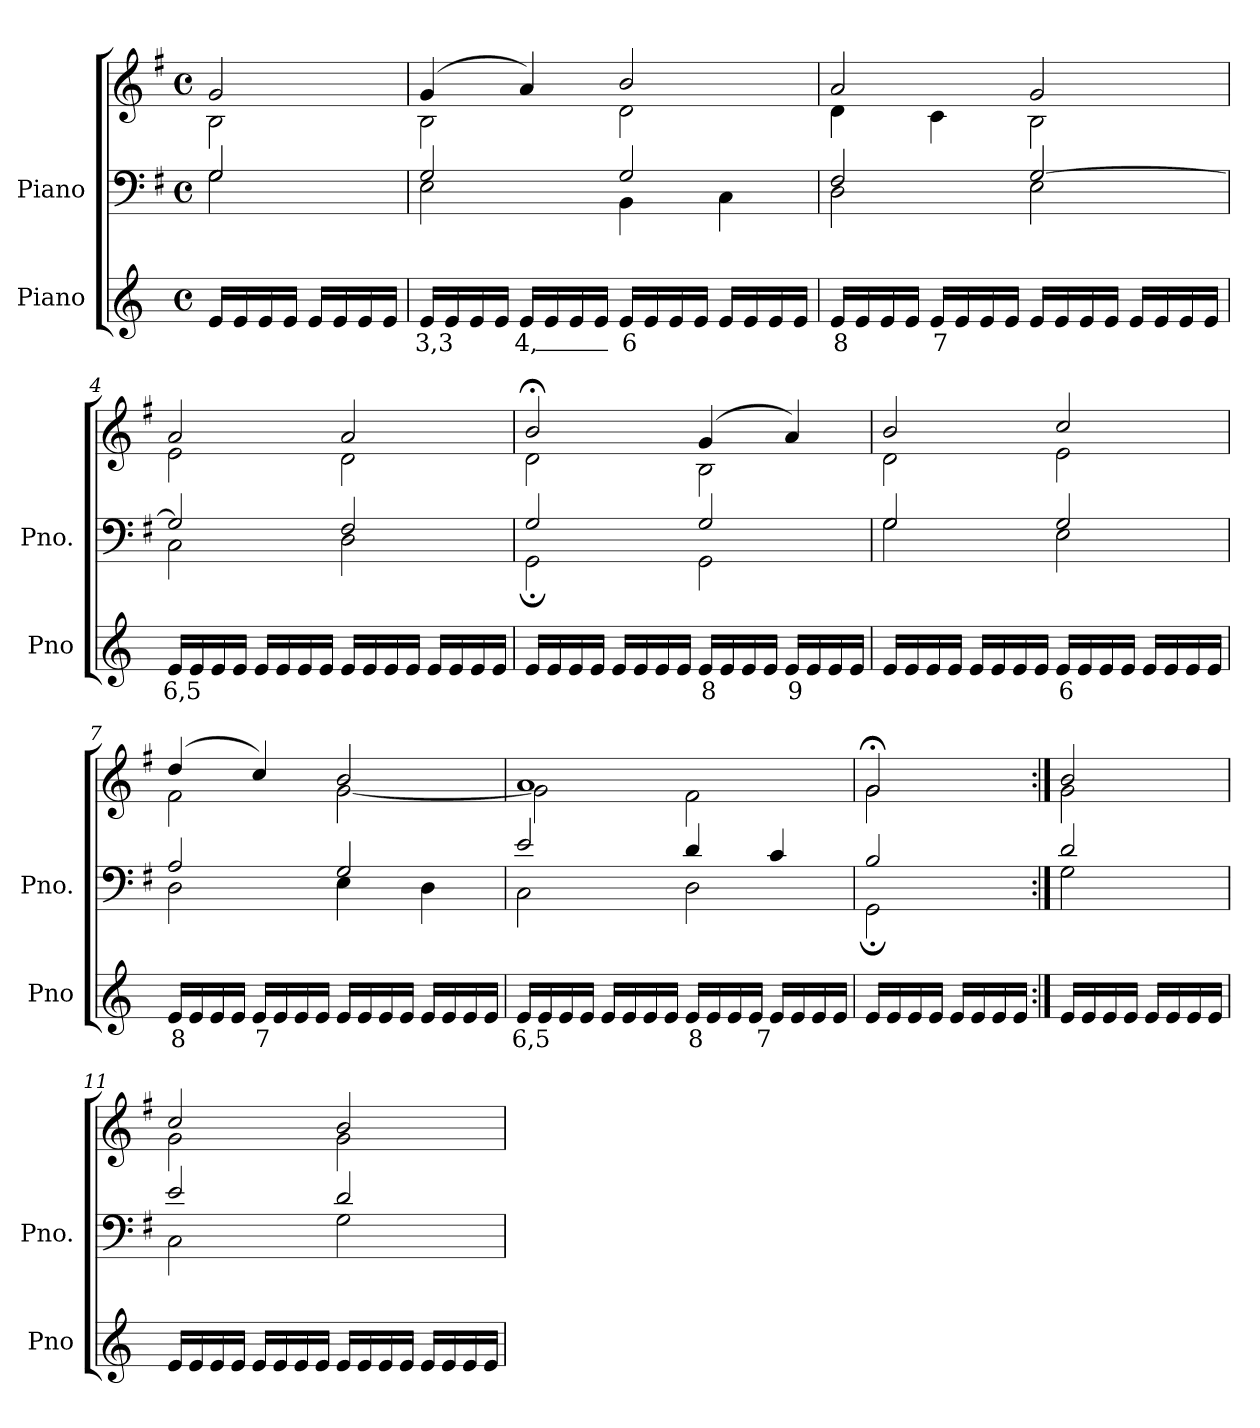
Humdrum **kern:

**kern	**text	**kern	**kern
*part2	*part2	*part1	*part1
*staff3	*staff3	*staff2	*staff1
*I"Piano	*	*I"Piano	*
*I'Pno	*	*I'Pno.	*
*clefG2	*	*clefF4	*clefG2
*k[]	*	*k[f#]	*k[f#]
*M4/4	*	*M4/4	*M4/4
*met(c)	*	*met(c)	*met(c)
=1	=1	=1	=1
*	*	*^	*^
16e/LL	.	2G/	2G\	2g/	2B\
16e/	.	.	.	.	.
16e/	.	.	.	.	.
16e/JJ	.	.	.	.	.
16e/LL	.	.	.	.	.
16e/	.	.	.	.	.
16e/	.	.	.	.	.
16e/JJ	.	.	.	.	.
=2	=2	=2	=2	=2	=2
!	!LO:LY:b	!	!	!	!
16e/LL	3,3	2G/	2E\	(>4g/	2B\
16e/	.	.	.	.	.
16e/	.	.	.	.	.
16e/JJ	.	.	.	.	.
!	!LO:LY:b	!	!	!	!
16e/LL	4,_	.	.	4a/)	.
16e/	.	.	.	.	.
16e/	.	.	.	.	.
16e/JJ	.	.	.	.	.
!	!LO:LY:b	!	!	!	!
16e/LL	6	2G/	4BB\	2b/	2d\
16e/	.	.	.	.	.
16e/	.	.	.	.	.
16e/JJ	.	.	.	.	.
!	!LO:LY:b	!	!	!	!
16e/LL	_	.	4C\	.	.
16e/	.	.	.	.	.
16e/	.	.	.	.	.
16e/JJ	.	.	.	.	.
=3	=3	=3	=3	=3	=3
!	!LO:LY:b	!	!	!	!
16e/LL	8	2F#/	2D\	2a/	4d\
16e/	.	.	.	.	.
16e/	.	.	.	.	.
16e/JJ	.	.	.	.	.
!	!LO:LY:b	!	!	!	!
16e/LL	7	.	.	.	4c\
16e/	.	.	.	.	.
16e/	.	.	.	.	.
16e/JJ	.	.	.	.	.
16e/LL	.	[2G/	2E\	2g/	2B\
16e/	.	.	.	.	.
16e/	.	.	.	.	.
16e/JJ	.	.	.	.	.
16e/LL	.	.	.	.	.
16e/	.	.	.	.	.
16e/	.	.	.	.	.
16e/JJ	.	.	.	.	.
=4	=4	=4	=4	=4	=4
!	!LO:LY:b	!	!	!	!
16e/LL	6,5	2G/]	2C\	2a/	2e\
16e/	.	.	.	.	.
16e/	.	.	.	.	.
16e/JJ	.	.	.	.	.
16e/LL	.	.	.	.	.
16e/	.	.	.	.	.
16e/	.	.	.	.	.
16e/JJ	.	.	.	.	.
16e/LL	.	2F#/	2D\	2a/	2d\
16e/	.	.	.	.	.
16e/	.	.	.	.	.
16e/JJ	.	.	.	.	.
16e/LL	.	.	.	.	.
16e/	.	.	.	.	.
16e/	.	.	.	.	.
16e/JJ	.	.	.	.	.
=5	=5	=5	=5	=5	=5
16e/LL	.	2G/	2GG;\	2b;</	2d\
16e/	.	.	.	.	.
16e/	.	.	.	.	.
16e/JJ	.	.	.	.	.
16e/LL	.	.	.	.	.
16e/	.	.	.	.	.
16e/	.	.	.	.	.
16e/JJ	.	.	.	.	.
!	!LO:LY:b	!	!	!	!
16e/LL	8	2G/	2GG\	(>4g/	2B\
16e/	.	.	.	.	.
16e/	.	.	.	.	.
16e/JJ	.	.	.	.	.
!	!LO:LY:b	!	!	!	!
16e/LL	9	.	.	4a/)	.
16e/	.	.	.	.	.
16e/	.	.	.	.	.
16e/JJ	.	.	.	.	.
=6	=6	=6	=6	=6	=6
16e/LL	.	2G/	2G\	2b/	2d\
16e/	.	.	.	.	.
16e/	.	.	.	.	.
16e/JJ	.	.	.	.	.
16e/LL	.	.	.	.	.
16e/	.	.	.	.	.
16e/	.	.	.	.	.
16e/JJ	.	.	.	.	.
!	!LO:LY:b	!	!	!	!
16e/LL	6	2G/	2E\	2cc/	2e\
16e/	.	.	.	.	.
16e/	.	.	.	.	.
16e/JJ	.	.	.	.	.
16e/LL	.	.	.	.	.
16e/	.	.	.	.	.
16e/	.	.	.	.	.
16e/JJ	.	.	.	.	.
=7	=7	=7	=7	=7	=7
!	!LO:LY:b	!	!	!	!
16e/LL	8	2A/	2D\	(>4dd/	2f#\
16e/	.	.	.	.	.
16e/	.	.	.	.	.
16e/JJ	.	.	.	.	.
!	!LO:LY:b	!	!	!	!
16e/LL	7	.	.	4cc/)	.
16e/	.	.	.	.	.
16e/	.	.	.	.	.
16e/JJ	.	.	.	.	.
16e/LL	.	2G/	4E\	2b/	[2g\
16e/	.	.	.	.	.
16e/	.	.	.	.	.
16e/JJ	.	.	.	.	.
!	!LO:LY:b	!	!	!	!
16e/LL	_	.	4D\	.	.
16e/	.	.	.	.	.
16e/	.	.	.	.	.
16e/JJ	.	.	.	.	.
=8	=8	=8	=8	=8	=8
!	!LO:LY:b	!	!	!	!
16e/LL	6,5	2e/	2C\	1a	2g\]
16e/	.	.	.	.	.
16e/	.	.	.	.	.
16e/JJ	.	.	.	.	.
16e/LL	.	.	.	.	.
16e/	.	.	.	.	.
16e/	.	.	.	.	.
16e/JJ	.	.	.	.	.
!	!LO:LY:b	!	!	!	!
16e/LL	8	4d/	2D\	.	2f#\
16e/	.	.	.	.	.
16e/	.	.	.	.	.
16e/JJ	.	.	.	.	.
!	!LO:LY:b	!	!	!	!
16e/LL	7	4c/	.	.	.
16e/	.	.	.	.	.
16e/	.	.	.	.	.
16e/JJ	.	.	.	.	.
=9	=9	=9	=9	=9	=9
16e/LL	.	2B/	2GG;\	2g;</	2g\
16e/	.	.	.	.	.
16e/	.	.	.	.	.
16e/JJ	.	.	.	.	.
16e/LL	.	.	.	.	.
16e/	.	.	.	.	.
16e/	.	.	.	.	.
16e/JJ	.	.	.	.	.
=10:|!	=10:|!	=10:|!	=10:|!	=10:|!	=10:|!
16e/LL	.	2d/	2G\	2b/	2g\
16e/	.	.	.	.	.
16e/	.	.	.	.	.
16e/JJ	.	.	.	.	.
16e/LL	.	.	.	.	.
16e/	.	.	.	.	.
16e/	.	.	.	.	.
16e/JJ	.	.	.	.	.
=11	=11	=11	=11	=11	=11
16e/LL	.	2e/	2C\	2cc/	2g\
16e/	.	.	.	.	.
16e/	.	.	.	.	.
16e/JJ	.	.	.	.	.
16e/LL	.	.	.	.	.
16e/	.	.	.	.	.
16e/	.	.	.	.	.
16e/JJ	.	.	.	.	.
16e/LL	.	2d/	2G\	2b/	2g\
16e/	.	.	.	.	.
16e/	.	.	.	.	.
16e/JJ	.	.	.	.	.
16e/LL	.	.	.	.	.
16e/	.	.	.	.	.
16e/	.	.	.	.	.
16e/JJ	.	.	.	.	.
*	*	*v	*v	*	*
*	*	*	*v	*v
=	=	=	=
*-	*-	*-	*-
